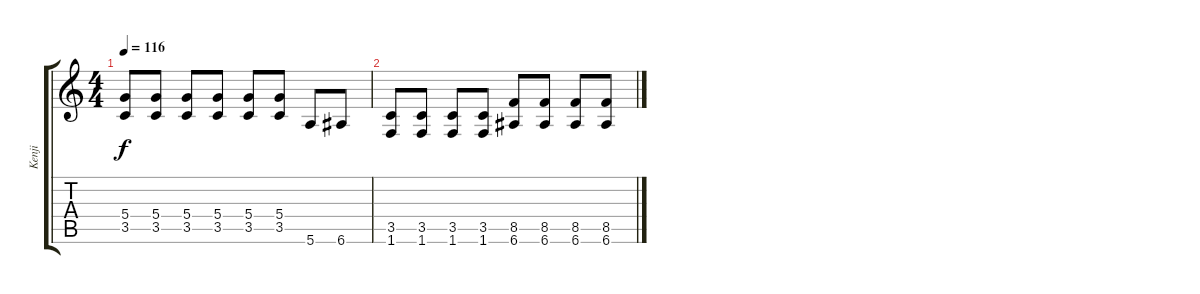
\track ("Kenji" "Kenji") {instrument distortionguitar}
\staff {score tabs}
\tuning (E4 B3 G3 D3 A2 E2) {hide}
\ts (4 4)
\tempo 116
\clef g2
\ks c
(5.4 3.5).8{dy f} (5.4 3.5).8 (5.4 3.5).8 (5.4 3.5).8 (5.4 3.5).8 (5.4 3.5).8 5.6.8 6.6.8 |
(3.5 1.6).8 (3.5 1.6).8 (3.5 1.6).8 (3.5 1.6).8 (8.5 6.6).8 (8.5 6.6).8 (8.5 6.6).8 (8.5 6.6).8
